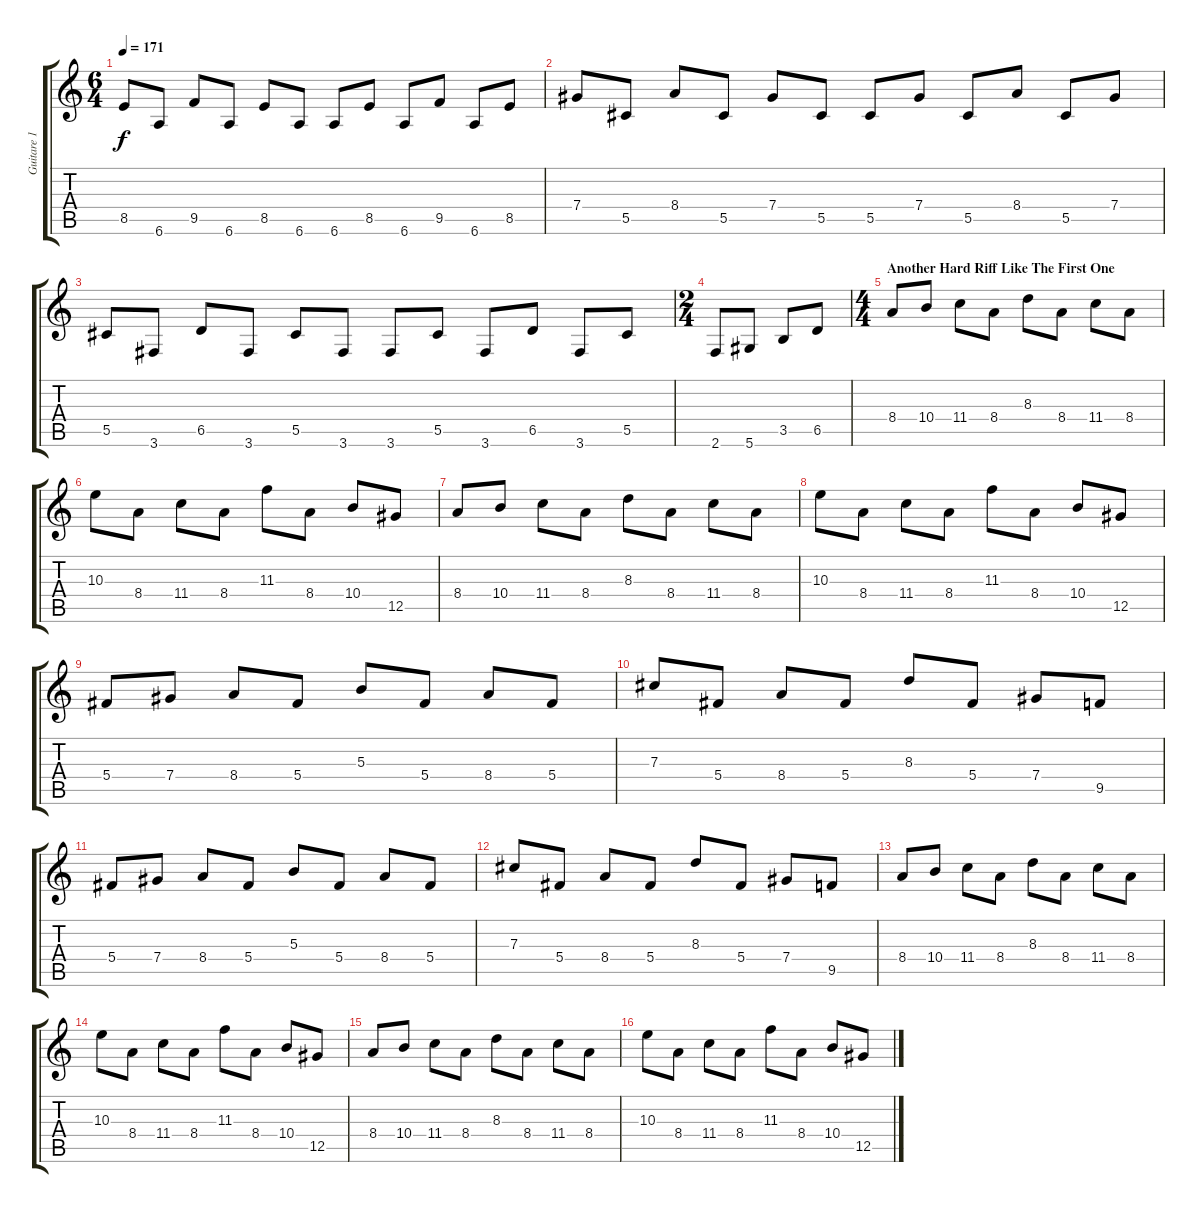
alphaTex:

\track ("Guitare 1" "Guitare 1") {instrument distortionguitar}
\staff {score tabs}
\tuning (Eb4 Bb3 Gb3 Db3 Ab2 Eb2) {hide}
\ts (6 4)
\tempo 171
\clef g2
\ks c
8.5.8{dy f} 6.6.8 9.5.8 6.6.8 8.5.8 6.6.8 6.6.8 8.5.8 6.6.8 9.5.8 6.6.8 8.5.8 |
7.4.8 5.5.8 8.4.8 5.5.8 7.4.8 5.5.8 5.5.8 7.4.8 5.5.8 8.4.8 5.5.8 7.4.8 |
5.5.8 3.6.8 6.5.8 3.6.8 5.5.8 3.6.8 3.6.8 5.5.8 3.6.8 6.5.8 3.6.8 5.5.8 |
\ts (2 4)
2.6.8 5.6.8 3.5.8 6.5.8 |
\ts (4 4)
\section ("" "Another Hard Riff Like The First One")
8.4.8 10.4.8 11.4.8 8.4.8 8.3.8 8.4.8 11.4.8 8.4.8 |
10.3.8 8.4.8 11.4.8 8.4.8 11.3.8 8.4.8 10.4.8 12.5.8 |
8.4.8 10.4.8 11.4.8 8.4.8 8.3.8 8.4.8 11.4.8 8.4.8 |
10.3.8 8.4.8 11.4.8 8.4.8 11.3.8 8.4.8 10.4.8 12.5.8 |
5.4.8 7.4.8 8.4.8 5.4.8 5.3.8 5.4.8 8.4.8 5.4.8 |
7.3.8 5.4.8 8.4.8 5.4.8 8.3.8 5.4.8 7.4.8 9.5.8 |
5.4.8 7.4.8 8.4.8 5.4.8 5.3.8 5.4.8 8.4.8 5.4.8 |
7.3.8 5.4.8 8.4.8 5.4.8 8.3.8 5.4.8 7.4.8 9.5.8 |
8.4.8 10.4.8 11.4.8 8.4.8 8.3.8 8.4.8 11.4.8 8.4.8 |
10.3.8 8.4.8 11.4.8 8.4.8 11.3.8 8.4.8 10.4.8 12.5.8 |
8.4.8 10.4.8 11.4.8 8.4.8 8.3.8 8.4.8 11.4.8 8.4.8 |
10.3.8 8.4.8 11.4.8 8.4.8 11.3.8 8.4.8 10.4.8 12.5.8
